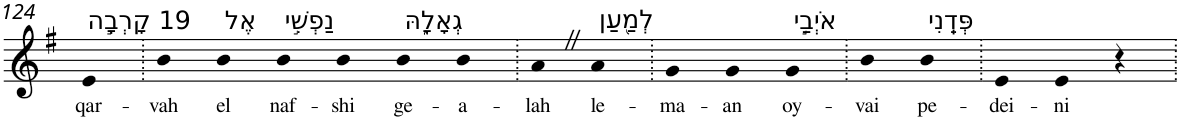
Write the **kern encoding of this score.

**kern	**text
*part1	*part1
*staff1	*staff1
*I"Piano	*
*I'Pno	*
!!LO:PB:g=z
*clefG2	*
*k[f#]	*
*G:	*
=124	=124
!LO:TX:a:t=19 קָרְבָ֣ה	!
!	!LO:LY:b
4e	qar-
=125.	=125.
!	!LO:LY:b
4b	-vah
!LO:TX:a:t=אֶל	!
!	!LO:LY:b
4b	el
!LO:TX:a:t=נַפְשִׁ֣י	!
!	!LO:LY:b
4b	naf-
!	!LO:LY:b
4b	-shi
!LO:TX:a:t=גְאָלָ֑הּ	!
!	!LO:LY:b
4b	ge-
!	!LO:LY:b
4b	-a-
=126.	=126.
!	!LO:LY:b
4aZ	-lah
!LO:TX:a:t=לְמַ֖עַן	!
!	!LO:LY:b
4a	le-
=127.	=127.
!	!LO:LY:b
4g	-ma-
!	!LO:LY:b
4g	-an
!LO:TX:a:t=אֹיְבַ֣י	!
!	!LO:LY:b
4g	oy-
=128.	=128.
!	!LO:LY:b
4b	-vai
!LO:TX:a:t=פְּדֵֽנִי	!
!	!LO:LY:b
4b	pe-
=129.	=129.
!	!LO:LY:b
4e	-dei-
!	!LO:LY:b
4e	-ni
4r	.
=.	=.
*-	*-
